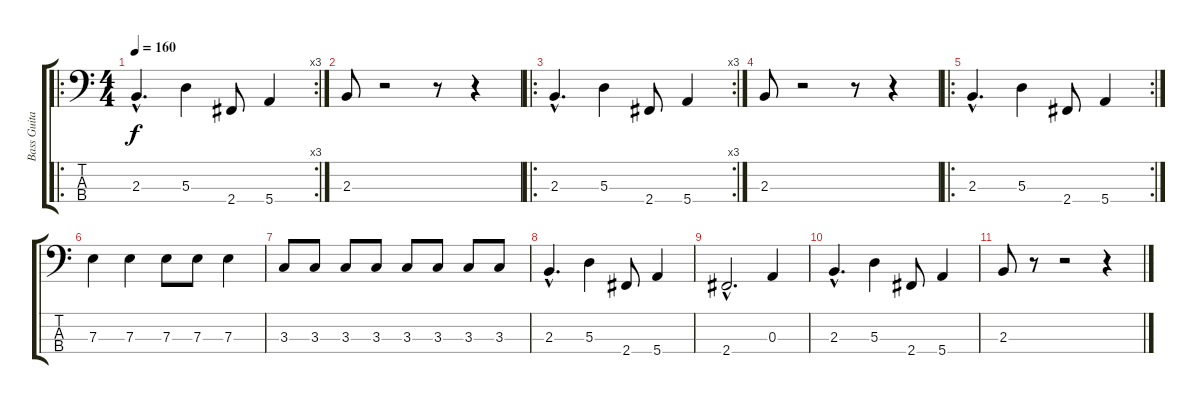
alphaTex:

\track ("Bass Guitar" "Bass Guita") {instrument electricbasspick}
\staff {score tabs}
\tuning (G2 D2 A1 E1) {hide}
\ro
\rc 3
\ts (4 4)
\tempo 160
\clef f4
\ks c
2.3{hac}.4{d dy f} 5.3.4 2.4.8 5.4.4 |
2.3.8 r.2 r.8 r.4 |
\ro
\rc 3
2.3{hac}.4{d} 5.3.4 2.4.8 5.4.4 |
2.3.8 r.2 r.8 r.4 |
\ro
\rc 2
2.3{hac}.4{d} 5.3.4 2.4.8 5.4.4 |
7.3.4 7.3.4 7.3.8 7.3.8 7.3.4 |
3.3.8 3.3.8 3.3.8 3.3.8 3.3.8 3.3.8 3.3.8 3.3.8 |
2.3{hac}.4{d} 5.3.4 2.4.8 5.4.4 |
2.4{hac}.2{d} 0.3.4 |
2.3{hac}.4{d} 5.3.4 2.4.8 5.4.4 |
2.3.8 r.8 r.2 r.4
